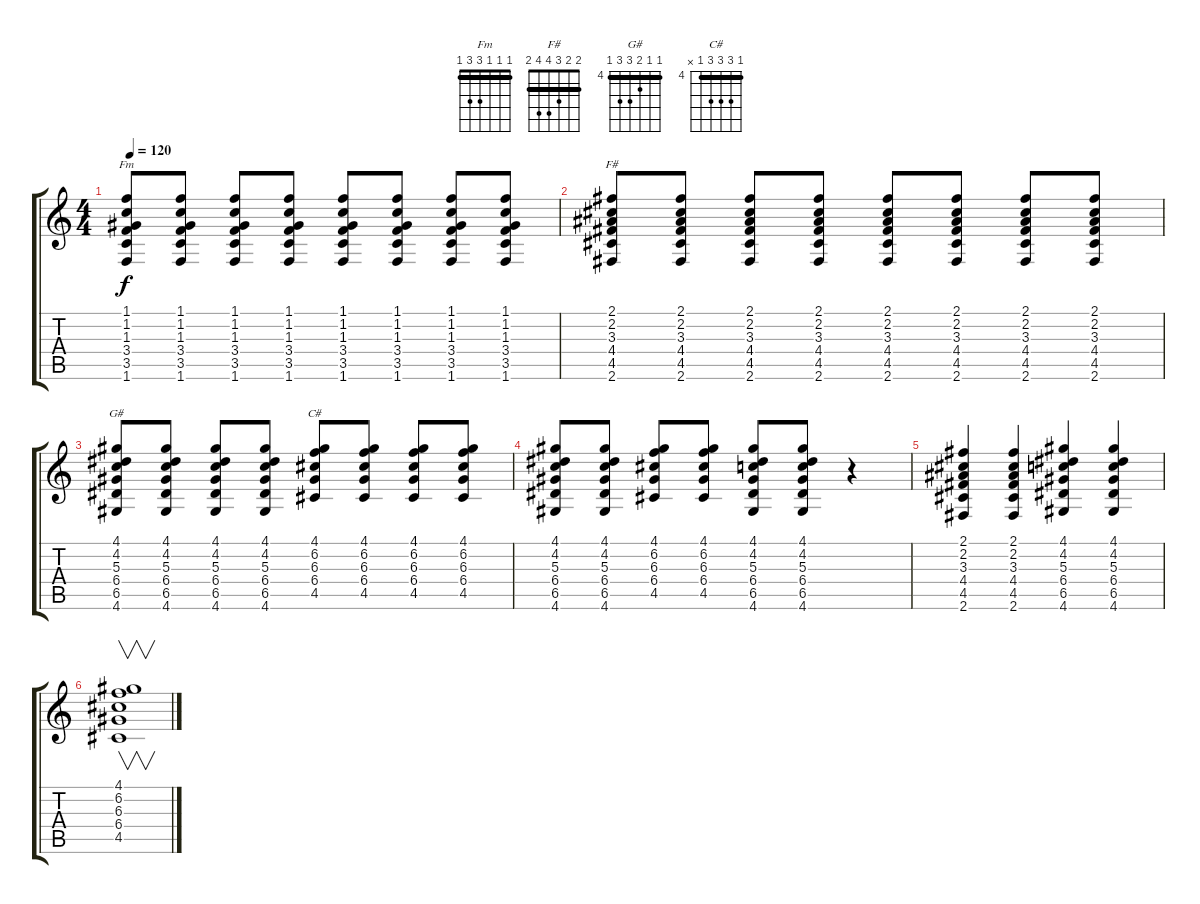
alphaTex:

\track "" {instrument overdrivenguitar}
\staff {score tabs}
\tuning (E4 B3 G3 D3 A2 E2) {hide}
\chord ("Fm" 1 1 1 3 3 1) {barre 1}
\chord ("F#" 2 2 3 4 4 2) {barre 2}
\chord ("G#" 4 4 5 6 6 4) {firstfret 4 barre 4}
\chord ("C#" 4 6 6 6 4 x) {firstfret 4 barre 4}
\ts (4 4)
\tempo 120
\clef g2
\ks c
(1.1 1.2 1.3 3.4 3.5 1.6).8{ch "Fm" dy f} (1.1 1.2 1.3 3.4 3.5 1.6).8 (1.1 1.2 1.3 3.4 3.5 1.6).8 (1.1 1.2 1.3 3.4 3.5 1.6).8 (1.1 1.2 1.3 3.4 3.5 1.6).8 (1.1 1.2 1.3 3.4 3.5 1.6).8 (1.1 1.2 1.3 3.4 3.5 1.6).8 (1.1 1.2 1.3 3.4 3.5 1.6).8 |
(2.1 2.2 3.3 4.4 4.5 2.6).8{ch "F#"} (2.1 2.2 3.3 4.4 4.5 2.6).8 (2.1 2.2 3.3 4.4 4.5 2.6).8 (2.1 2.2 3.3 4.4 4.5 2.6).8 (2.1 2.2 3.3 4.4 4.5 2.6).8 (2.1 2.2 3.3 4.4 4.5 2.6).8 (2.1 2.2 3.3 4.4 4.5 2.6).8 (2.1 2.2 3.3 4.4 4.5 2.6).8 |
(4.1 4.2 5.3 6.4 6.5 4.6).8{ch "G#"} (4.1 4.2 5.3 6.4 6.5 4.6).8 (4.1 4.2 5.3 6.4 6.5 4.6).8 (4.1 4.2 5.3 6.4 6.5 4.6).8 (4.1 6.2 6.3 6.4 4.5).8{ch "C#"} (4.1 6.2 6.3 6.4 4.5).8 (4.1 6.2 6.3 6.4 4.5).8 (4.1 6.2 6.3 6.4 4.5).8 |
(4.1 4.2 5.3 6.4 6.5 4.6).8 (4.1 4.2 5.3 6.4 6.5 4.6).8 (4.1 6.2 6.3 6.4 4.5).8 (4.1 6.2 6.3 6.4 4.5).8 (4.1 4.2 5.3 6.4 6.5 4.6).8 (4.1 4.2 5.3 6.4 6.5 4.6).8 r.4 |
(2.1 2.2 3.3 4.4 4.5 2.6).4 (2.1 2.2 3.3 4.4 4.5 2.6).4 (4.1 4.2 5.3 6.4 6.5 4.6).4 (4.1 4.2 5.3 6.4 6.5 4.6).4 |
(4.1 6.2 6.3 6.4 4.5).1{v}
